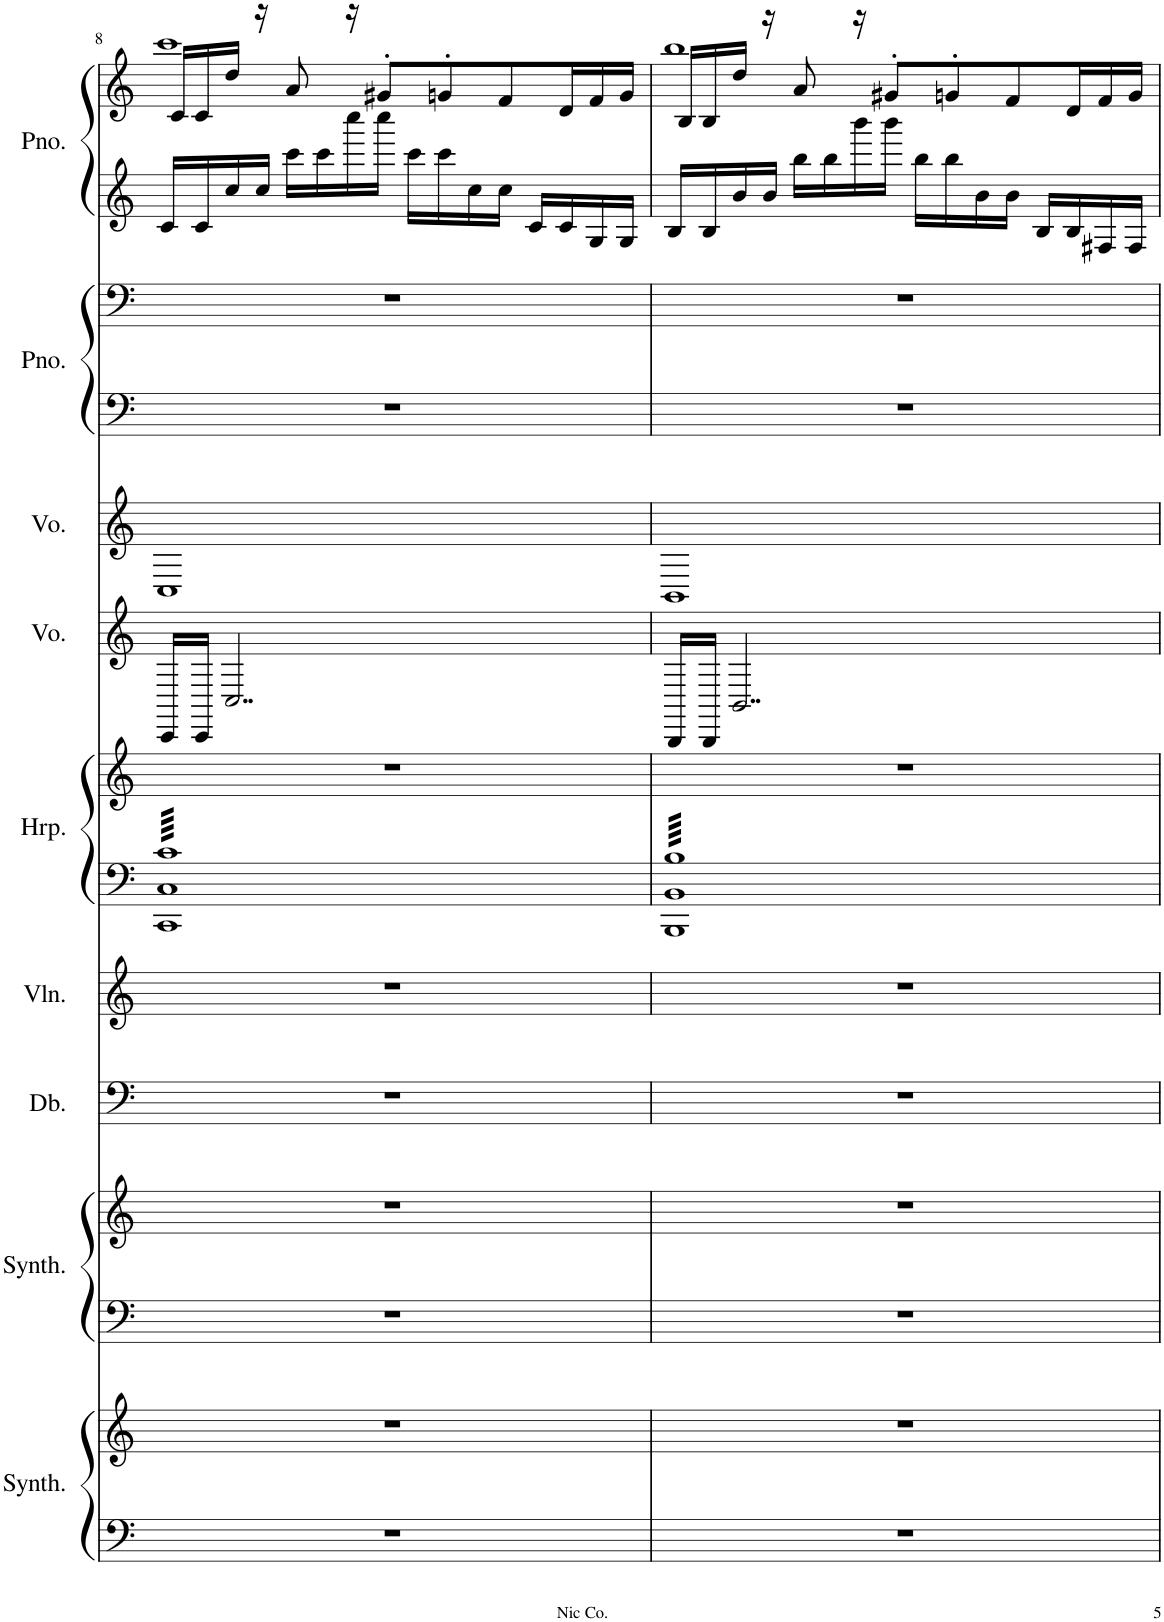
**kern	**kern	**kern	**kern	**kern	**kern	**kern	**kern	**kern	**kern	**kern	**kern	**kern	**kern
*part9	*part9	*part8	*part8	*part7	*part6	*part5	*part5	*part4	*part3	*part2	*part2	*part1	*part1
*staff14	*staff13	*staff12	*staff11	*staff10	*staff9	*staff8	*staff7	*staff6	*staff5	*staff4	*staff3	*staff2	*staff1
*I"String Synthesizer	*	*I"Square Synthesizer	*	*I"Double Bass	*I"Violin	*I"Harp	*	*I"Voice	*I"Voice	*I"Piano	*	*I"Piano	*
*I'Synth.	*	*I'Synth.	*	*I'Db.	*I'Vln.	*I'Hrp.	*	*I'Vo.	*I'Vo.	*I'Pno.	*	*I'Pno.	*
!!LO:PB:g=z
*clefF4	*clefG2	*clefF4	*clefG2	*clefF4	*clefG2	*clefF4	*clefG2	*clefG2	*clefG2	*clefF4	*clefF4	*clefG2	*clefG2
*	*	*	*	*Trd7c12	*	*	*	*	*	*	*	*	*
*k[]	*k[]	*k[]	*k[]	*k[]	*k[]	*k[]	*k[]	*k[]	*k[]	*k[]	*k[]	*k[]	*k[]
*M4/4	*M4/4	*M4/4	*M4/4	*M4/4	*M4/4	*M4/4	*M4/4	*M4/4	*M4/4	*M4/4	*M4/4	*M4/4	*M4/4
=8	=8	=8	=8	=8	=8	=8	=8	=8	=8	=8	=8	=8	=8
*	*	*	*	*	*	*	*	*	*	*	*	*	*^
*	*	*	*	*	*	*tremolo	*	*	*	*	*	*	*	*
1r	1r	1r	1r	1r	1r	64CC 64C 64cLLLL	1r	16CC/LL	1C	1r	1r	16c/LL	16c/LL	1ccc
.	.	.	.	.	.	64CC 64C 64c	.	.	.	.	.	.	.	.
.	.	.	.	.	.	64CC 64C 64c	.	.	.	.	.	.	.	.
.	.	.	.	.	.	64CC 64C 64c	.	.	.	.	.	.	.	.
.	.	.	.	.	.	64CC 64C 64c	.	16CC/JJ	.	.	.	16c/	16c/	.
.	.	.	.	.	.	64CC 64C 64c	.	.	.	.	.	.	.	.
.	.	.	.	.	.	64CC 64C 64c	.	.	.	.	.	.	.	.
.	.	.	.	.	.	64CC 64C 64c	.	.	.	.	.	.	.	.
.	.	.	.	.	.	64CC 64C 64c	.	2..C/	.	.	.	16cc/	16dd/JJ	.
.	.	.	.	.	.	64CC 64C 64c	.	.	.	.	.	.	.	.
.	.	.	.	.	.	64CC 64C 64c	.	.	.	.	.	.	.	.
.	.	.	.	.	.	64CC 64C 64c	.	.	.	.	.	.	.	.
.	.	.	.	.	.	64CC 64C 64c	.	.	.	.	.	16cc/JJ	16r	.
.	.	.	.	.	.	64CC 64C 64c	.	.	.	.	.	.	.	.
.	.	.	.	.	.	64CC 64C 64c	.	.	.	.	.	.	.	.
.	.	.	.	.	.	64CC 64C 64c	.	.	.	.	.	.	.	.
.	.	.	.	.	.	64CC 64C 64c	.	.	.	.	.	16ccc\LL	8a/	.
.	.	.	.	.	.	64CC 64C 64c	.	.	.	.	.	.	.	.
.	.	.	.	.	.	64CC 64C 64c	.	.	.	.	.	.	.	.
.	.	.	.	.	.	64CC 64C 64c	.	.	.	.	.	.	.	.
.	.	.	.	.	.	64CC 64C 64c	.	.	.	.	.	16ccc\	.	.
.	.	.	.	.	.	64CC 64C 64c	.	.	.	.	.	.	.	.
.	.	.	.	.	.	64CC 64C 64c	.	.	.	.	.	.	.	.
.	.	.	.	.	.	64CC 64C 64c	.	.	.	.	.	.	.	.
.	.	.	.	.	.	64CC 64C 64c	.	.	.	.	.	16cccc\	16r	.
.	.	.	.	.	.	64CC 64C 64c	.	.	.	.	.	.	.	.
.	.	.	.	.	.	64CC 64C 64c	.	.	.	.	.	.	.	.
.	.	.	.	.	.	64CC 64C 64c	.	.	.	.	.	.	.	.
.	.	.	.	.	.	64CC 64C 64c	.	.	.	.	.	16cccc\JJ	8g#X'/L	.
.	.	.	.	.	.	64CC 64C 64c	.	.	.	.	.	.	.	.
.	.	.	.	.	.	64CC 64C 64c	.	.	.	.	.	.	.	.
.	.	.	.	.	.	64CC 64C 64c	.	.	.	.	.	.	.	.
.	.	.	.	.	.	64CC 64C 64c	.	.	.	.	.	16ccc\LL	.	.
.	.	.	.	.	.	64CC 64C 64c	.	.	.	.	.	.	.	.
.	.	.	.	.	.	64CC 64C 64c	.	.	.	.	.	.	.	.
.	.	.	.	.	.	64CC 64C 64c	.	.	.	.	.	.	.	.
.	.	.	.	.	.	64CC 64C 64c	.	.	.	.	.	16ccc\	8gn'/	.
.	.	.	.	.	.	64CC 64C 64c	.	.	.	.	.	.	.	.
.	.	.	.	.	.	64CC 64C 64c	.	.	.	.	.	.	.	.
.	.	.	.	.	.	64CC 64C 64c	.	.	.	.	.	.	.	.
.	.	.	.	.	.	64CC 64C 64c	.	.	.	.	.	16cc\	.	.
.	.	.	.	.	.	64CC 64C 64c	.	.	.	.	.	.	.	.
.	.	.	.	.	.	64CC 64C 64c	.	.	.	.	.	.	.	.
.	.	.	.	.	.	64CC 64C 64c	.	.	.	.	.	.	.	.
.	.	.	.	.	.	64CC 64C 64c	.	.	.	.	.	16cc\JJ	8f/	.
.	.	.	.	.	.	64CC 64C 64c	.	.	.	.	.	.	.	.
.	.	.	.	.	.	64CC 64C 64c	.	.	.	.	.	.	.	.
.	.	.	.	.	.	64CC 64C 64c	.	.	.	.	.	.	.	.
.	.	.	.	.	.	64CC 64C 64c	.	.	.	.	.	16c/LL	.	.
.	.	.	.	.	.	64CC 64C 64c	.	.	.	.	.	.	.	.
.	.	.	.	.	.	64CC 64C 64c	.	.	.	.	.	.	.	.
.	.	.	.	.	.	64CC 64C 64c	.	.	.	.	.	.	.	.
.	.	.	.	.	.	64CC 64C 64c	.	.	.	.	.	16c/	16d/L	.
.	.	.	.	.	.	64CC 64C 64c	.	.	.	.	.	.	.	.
.	.	.	.	.	.	64CC 64C 64c	.	.	.	.	.	.	.	.
.	.	.	.	.	.	64CC 64C 64c	.	.	.	.	.	.	.	.
.	.	.	.	.	.	64CC 64C 64c	.	.	.	.	.	16G/	16f/	.
.	.	.	.	.	.	64CC 64C 64c	.	.	.	.	.	.	.	.
.	.	.	.	.	.	64CC 64C 64c	.	.	.	.	.	.	.	.
.	.	.	.	.	.	64CC 64C 64c	.	.	.	.	.	.	.	.
.	.	.	.	.	.	64CC 64C 64c	.	.	.	.	.	16G/JJ	16g/JJ	.
.	.	.	.	.	.	64CC 64C 64c	.	.	.	.	.	.	.	.
.	.	.	.	.	.	64CC 64C 64c	.	.	.	.	.	.	.	.
.	.	.	.	.	.	64CC 64C 64cJJJJ	.	.	.	.	.	.	.	.
=9	=9	=9	=9	=9	=9	=9	=9	=9	=9	=9	=9	=9	=9	=9
1r	1r	1r	1r	1r	1r	64BBB 64BB 64BLLLL	1r	16BBB/LL	1BB	1r	1r	16B/LL	16B/LL	1bb
.	.	.	.	.	.	64BBB 64BB 64B	.	.	.	.	.	.	.	.
.	.	.	.	.	.	64BBB 64BB 64B	.	.	.	.	.	.	.	.
.	.	.	.	.	.	64BBB 64BB 64B	.	.	.	.	.	.	.	.
.	.	.	.	.	.	64BBB 64BB 64B	.	16BBB/JJ	.	.	.	16B/	16B/	.
.	.	.	.	.	.	64BBB 64BB 64B	.	.	.	.	.	.	.	.
.	.	.	.	.	.	64BBB 64BB 64B	.	.	.	.	.	.	.	.
.	.	.	.	.	.	64BBB 64BB 64B	.	.	.	.	.	.	.	.
.	.	.	.	.	.	64BBB 64BB 64B	.	2..BB/	.	.	.	16b/	16dd/JJ	.
.	.	.	.	.	.	64BBB 64BB 64B	.	.	.	.	.	.	.	.
.	.	.	.	.	.	64BBB 64BB 64B	.	.	.	.	.	.	.	.
.	.	.	.	.	.	64BBB 64BB 64B	.	.	.	.	.	.	.	.
.	.	.	.	.	.	64BBB 64BB 64B	.	.	.	.	.	16b/JJ	16r	.
.	.	.	.	.	.	64BBB 64BB 64B	.	.	.	.	.	.	.	.
.	.	.	.	.	.	64BBB 64BB 64B	.	.	.	.	.	.	.	.
.	.	.	.	.	.	64BBB 64BB 64B	.	.	.	.	.	.	.	.
.	.	.	.	.	.	64BBB 64BB 64B	.	.	.	.	.	16bb\LL	8a/	.
.	.	.	.	.	.	64BBB 64BB 64B	.	.	.	.	.	.	.	.
.	.	.	.	.	.	64BBB 64BB 64B	.	.	.	.	.	.	.	.
.	.	.	.	.	.	64BBB 64BB 64B	.	.	.	.	.	.	.	.
.	.	.	.	.	.	64BBB 64BB 64B	.	.	.	.	.	16bb\	.	.
.	.	.	.	.	.	64BBB 64BB 64B	.	.	.	.	.	.	.	.
.	.	.	.	.	.	64BBB 64BB 64B	.	.	.	.	.	.	.	.
.	.	.	.	.	.	64BBB 64BB 64B	.	.	.	.	.	.	.	.
.	.	.	.	.	.	64BBB 64BB 64B	.	.	.	.	.	16bbb\	16r	.
.	.	.	.	.	.	64BBB 64BB 64B	.	.	.	.	.	.	.	.
.	.	.	.	.	.	64BBB 64BB 64B	.	.	.	.	.	.	.	.
.	.	.	.	.	.	64BBB 64BB 64B	.	.	.	.	.	.	.	.
.	.	.	.	.	.	64BBB 64BB 64B	.	.	.	.	.	16bbb\JJ	8g#X'/L	.
.	.	.	.	.	.	64BBB 64BB 64B	.	.	.	.	.	.	.	.
.	.	.	.	.	.	64BBB 64BB 64B	.	.	.	.	.	.	.	.
.	.	.	.	.	.	64BBB 64BB 64B	.	.	.	.	.	.	.	.
.	.	.	.	.	.	64BBB 64BB 64B	.	.	.	.	.	16bb\LL	.	.
.	.	.	.	.	.	64BBB 64BB 64B	.	.	.	.	.	.	.	.
.	.	.	.	.	.	64BBB 64BB 64B	.	.	.	.	.	.	.	.
.	.	.	.	.	.	64BBB 64BB 64B	.	.	.	.	.	.	.	.
.	.	.	.	.	.	64BBB 64BB 64B	.	.	.	.	.	16bb\	8gn'/	.
.	.	.	.	.	.	64BBB 64BB 64B	.	.	.	.	.	.	.	.
.	.	.	.	.	.	64BBB 64BB 64B	.	.	.	.	.	.	.	.
.	.	.	.	.	.	64BBB 64BB 64B	.	.	.	.	.	.	.	.
.	.	.	.	.	.	64BBB 64BB 64B	.	.	.	.	.	16b\	.	.
.	.	.	.	.	.	64BBB 64BB 64B	.	.	.	.	.	.	.	.
.	.	.	.	.	.	64BBB 64BB 64B	.	.	.	.	.	.	.	.
.	.	.	.	.	.	64BBB 64BB 64B	.	.	.	.	.	.	.	.
.	.	.	.	.	.	64BBB 64BB 64B	.	.	.	.	.	16b\JJ	8f/	.
.	.	.	.	.	.	64BBB 64BB 64B	.	.	.	.	.	.	.	.
.	.	.	.	.	.	64BBB 64BB 64B	.	.	.	.	.	.	.	.
.	.	.	.	.	.	64BBB 64BB 64B	.	.	.	.	.	.	.	.
.	.	.	.	.	.	64BBB 64BB 64B	.	.	.	.	.	16B/LL	.	.
.	.	.	.	.	.	64BBB 64BB 64B	.	.	.	.	.	.	.	.
.	.	.	.	.	.	64BBB 64BB 64B	.	.	.	.	.	.	.	.
.	.	.	.	.	.	64BBB 64BB 64B	.	.	.	.	.	.	.	.
.	.	.	.	.	.	64BBB 64BB 64B	.	.	.	.	.	16B/	16d/L	.
.	.	.	.	.	.	64BBB 64BB 64B	.	.	.	.	.	.	.	.
.	.	.	.	.	.	64BBB 64BB 64B	.	.	.	.	.	.	.	.
.	.	.	.	.	.	64BBB 64BB 64B	.	.	.	.	.	.	.	.
.	.	.	.	.	.	64BBB 64BB 64B	.	.	.	.	.	16F#X/	16f/	.
.	.	.	.	.	.	64BBB 64BB 64B	.	.	.	.	.	.	.	.
.	.	.	.	.	.	64BBB 64BB 64B	.	.	.	.	.	.	.	.
.	.	.	.	.	.	64BBB 64BB 64B	.	.	.	.	.	.	.	.
.	.	.	.	.	.	64BBB 64BB 64B	.	.	.	.	.	16F#/JJ	16g/JJ	.
.	.	.	.	.	.	64BBB 64BB 64B	.	.	.	.	.	.	.	.
.	.	.	.	.	.	64BBB 64BB 64B	.	.	.	.	.	.	.	.
.	.	.	.	.	.	64BBB 64BB 64BJJJJ	.	.	.	.	.	.	.	.
*	*	*	*	*	*	*Xtremolo	*	*	*	*	*	*	*	*
*	*	*	*	*	*	*	*	*	*	*	*	*	*v	*v
=	=	=	=	=	=	=	=	=	=	=	=	=	=
*-	*-	*-	*-	*-	*-	*-	*-	*-	*-	*-	*-	*-	*-
